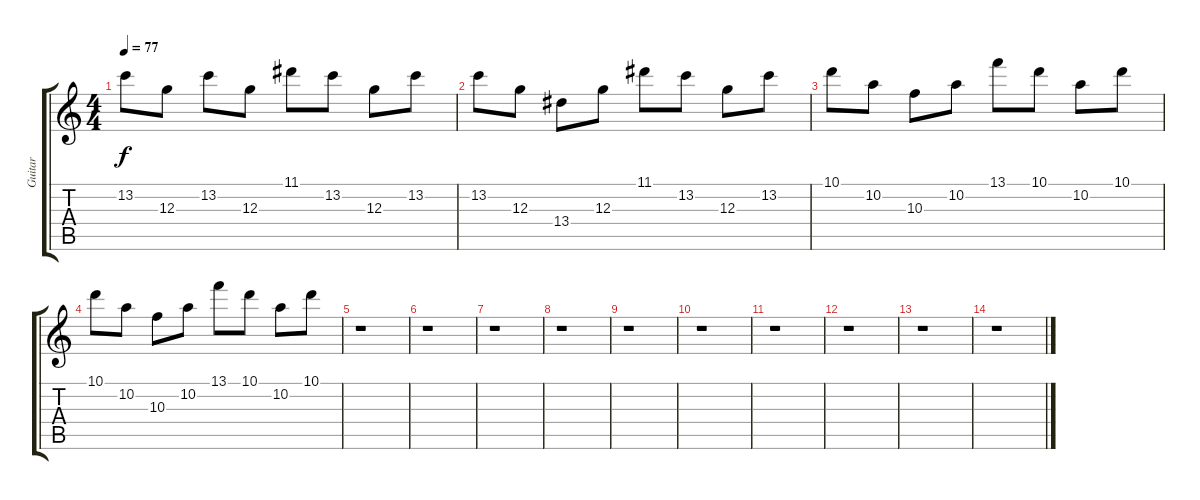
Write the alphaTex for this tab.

\track ("Guitar" "Guitar") {instrument acousticguitarsteel}
\staff {score tabs}
\tuning (E4 B3 G3 D3 A2 E2) {hide}
\ts (4 4)
\tempo 77
\clef g2
\ks c
13.2.8{dy f} 12.3.8 13.2.8 12.3.8 11.1.8 13.2.8 12.3.8 13.2.8 |
13.2.8 12.3.8 13.4.8 12.3.8 11.1.8 13.2.8 12.3.8 13.2.8 |
10.1.8 10.2.8 10.3.8 10.2.8 13.1.8 10.1.8 10.2.8 10.1.8 |
10.1.8 10.2.8 10.3.8 10.2.8 13.1.8 10.1.8 10.2.8 10.1.8 |
r.1 |
r.1 |
r.1 |
r.1 |
r.1 |
r.1 |
r.1 |
r.1 |
r.1 |
r.1
